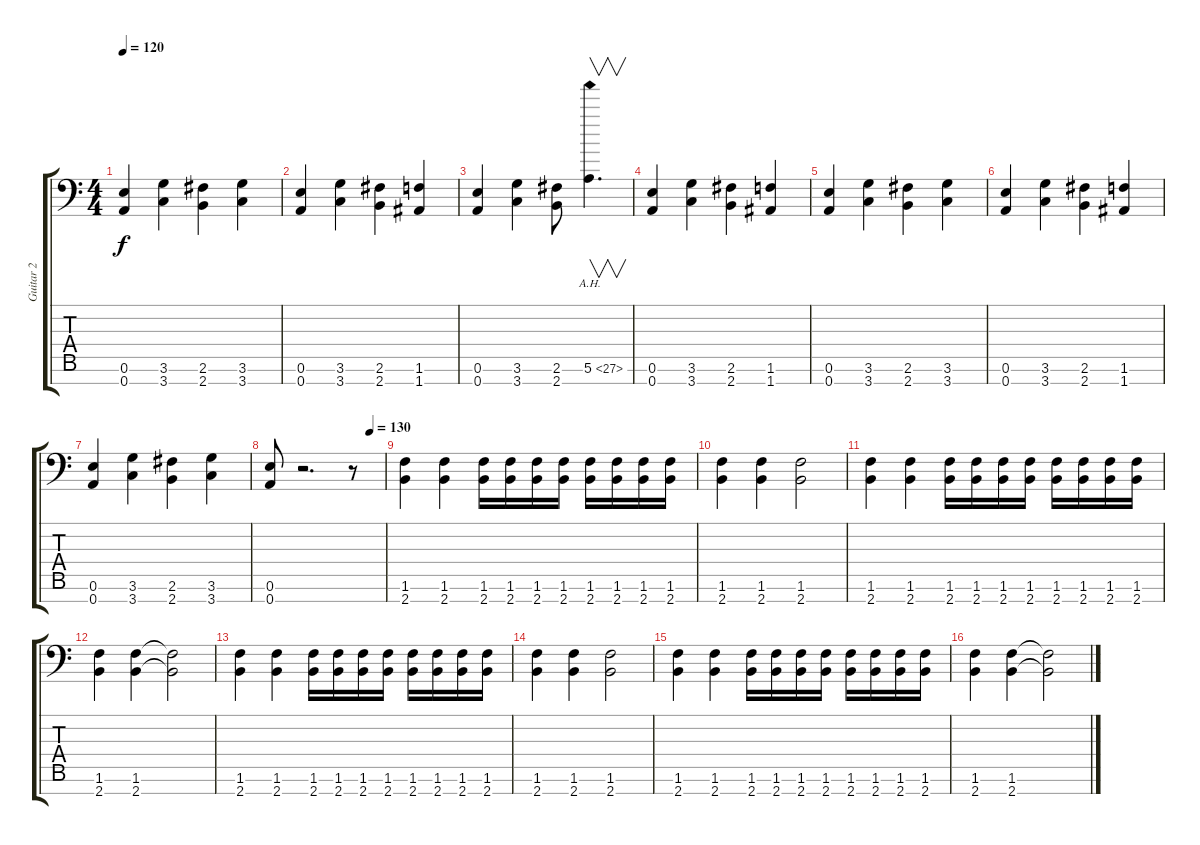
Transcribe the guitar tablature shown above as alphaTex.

\track ("Guitar 2" "Guitar 2") {instrument distortionguitar}
\staff {score tabs}
\tuning (E4 B3 G3 D3 A2 E2 A1) {hide}
\ts (4 4)
\tempo 120
\clef f4
\ks c
(0.6 0.7).4{dy f} (3.6 3.7).4 (2.6 2.7).4 (3.6 3.7).4 |
(0.6 0.7).4 (3.6 3.7).4 (2.6 2.7).4 (1.6 1.7).4 |
(0.6 0.7).4 (3.6 3.7).4 (2.6 2.7).8 5.6{ah 22}.4{v d} |
(0.6 0.7).4 (3.6 3.7).4 (2.6 2.7).4 (1.6 1.7).4 |
(0.6 0.7).4 (3.6 3.7).4 (2.6 2.7).4 (3.6 3.7).4 |
(0.6 0.7).4 (3.6 3.7).4 (2.6 2.7).4 (1.6 1.7).4 |
(0.6 0.7).4 (3.6 3.7).4 (2.6 2.7).4 (3.6 3.7).4 |
\tempo (130 0.875)
(0.6 0.7).8 r.2{d} r.8 |
(1.6 2.7).4 (1.6 2.7).4 (1.6 2.7).16 (1.6 2.7).16 (1.6 2.7).16 (1.6 2.7).16 (1.6 2.7).16 (1.6 2.7).16 (1.6 2.7).16 (1.6 2.7).16 |
(1.6 2.7).4 (1.6 2.7).4 (1.6 2.7).2 |
(1.6 2.7).4 (1.6 2.7).4 (1.6 2.7).16 (1.6 2.7).16 (1.6 2.7).16 (1.6 2.7).16 (1.6 2.7).16 (1.6 2.7).16 (1.6 2.7).16 (1.6 2.7).16 |
(1.6 2.7).4 (1.6 2.7).4 (1.6{t} 2.7{t}).2 |
(1.6 2.7).4 (1.6 2.7).4 (1.6 2.7).16 (1.6 2.7).16 (1.6 2.7).16 (1.6 2.7).16 (1.6 2.7).16 (1.6 2.7).16 (1.6 2.7).16 (1.6 2.7).16 |
(1.6 2.7).4 (1.6 2.7).4 (1.6 2.7).2 |
(1.6 2.7).4 (1.6 2.7).4 (1.6 2.7).16 (1.6 2.7).16 (1.6 2.7).16 (1.6 2.7).16 (1.6 2.7).16 (1.6 2.7).16 (1.6 2.7).16 (1.6 2.7).16 |
(1.6 2.7).4 (1.6 2.7).4 (1.6{t} 2.7{t}).2
